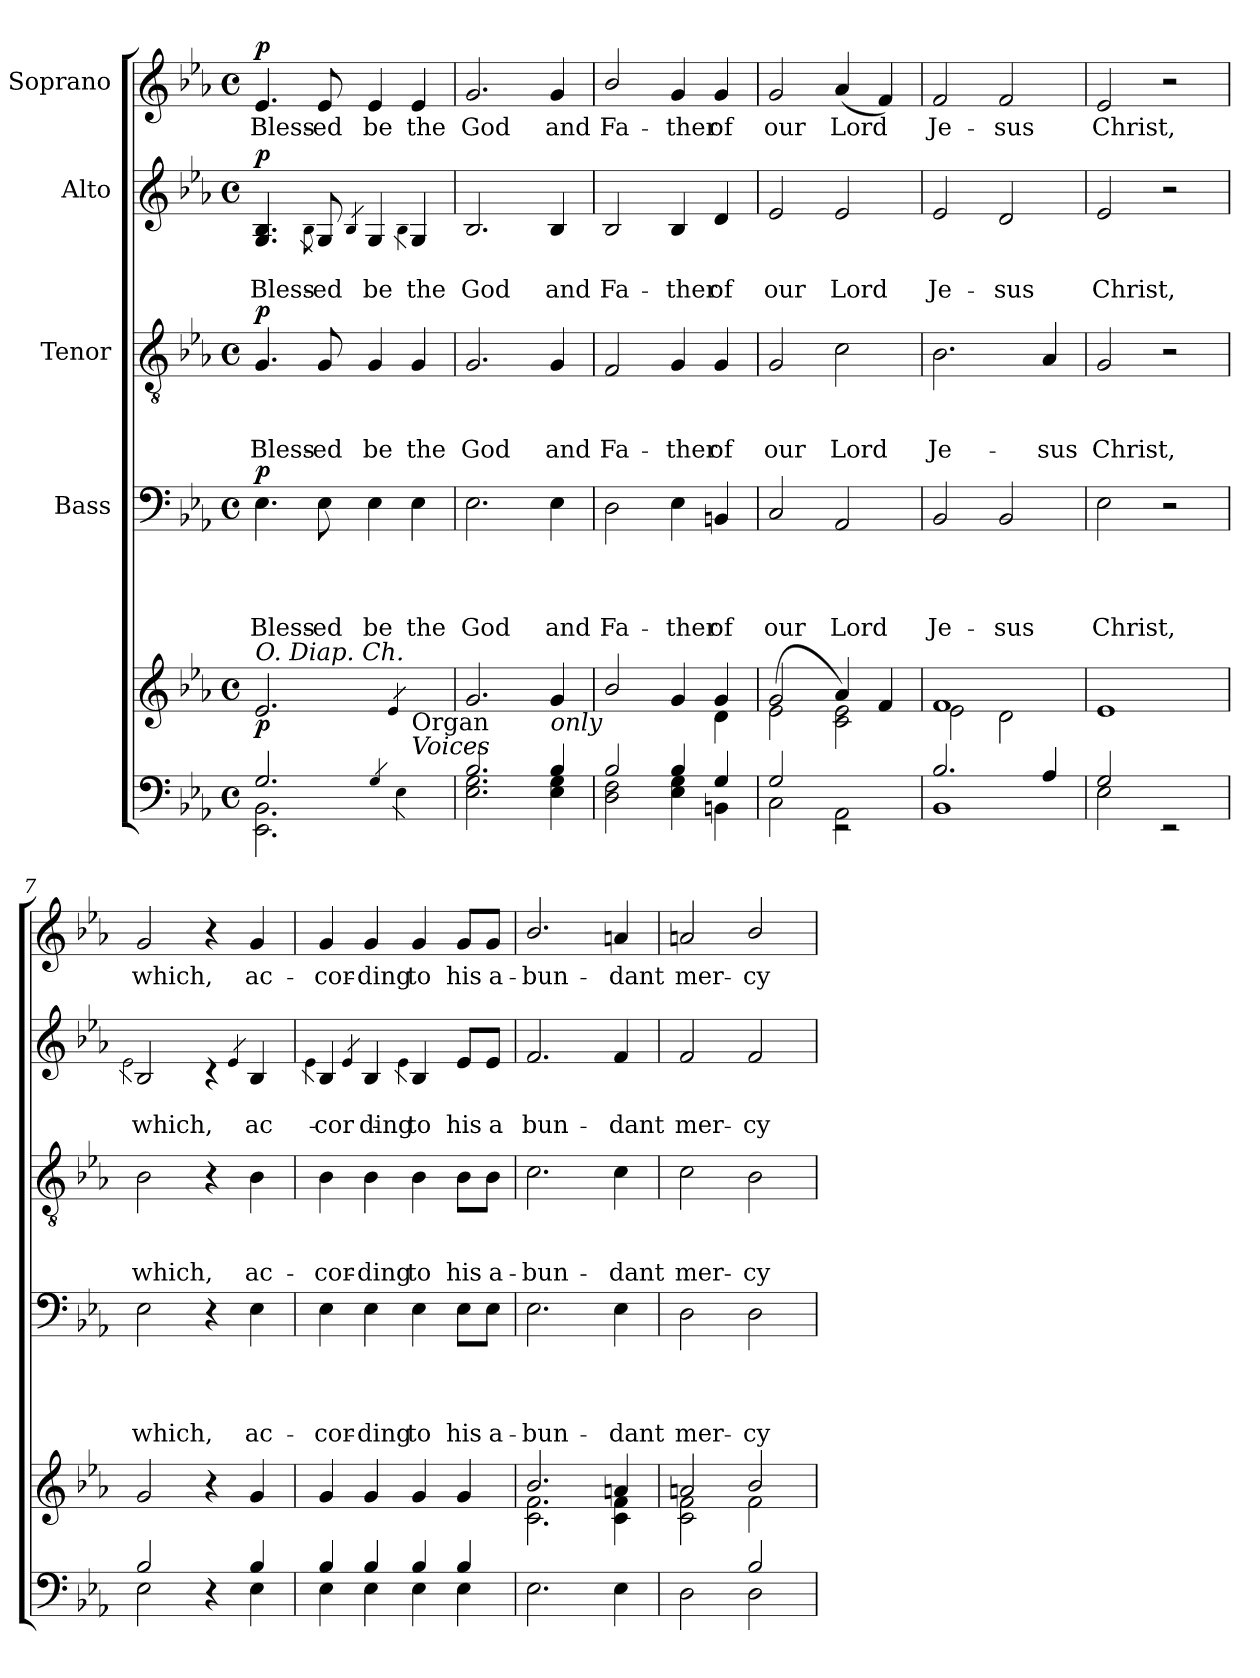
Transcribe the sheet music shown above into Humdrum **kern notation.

**kern	**kern	**dynam	**kern	**text	**text	**text	**text	**dynam	**kern	**text	**text	**text	**dynam	**kern	**text	**text	**dynam	**kern	**text	**dynam
*part5	*part5	*part5	*part4	*part4	*part4	*part4	*part4	*part4	*part3	*part3	*part3	*part3	*part3	*part2	*part2	*part2	*part2	*part1	*part1	*part1
*staff6	*staff5	*staff5/6	*staff4	*staff4	*staff4	*staff4	*staff4	*staff4	*staff3	*staff3	*staff3	*staff3	*staff3	*staff2	*staff2	*staff2	*staff2	*staff1	*staff1	*staff1
*	*	*	*I"Bass	*	*	*	*	*	*I"Tenor	*	*	*	*	*I"Alto	*	*	*	*I"Soprano	*	*
*clefF4	*clefG2	*	*clefF4	*	*	*	*	*	*clefGv2	*	*	*	*	*clefG2	*	*	*	*clefG2	*	*
*k[b-e-a-]	*k[b-e-a-]	*	*k[b-e-a-]	*	*	*	*	*	*k[b-e-a-]	*	*	*	*	*k[b-e-a-]	*	*	*	*k[b-e-a-]	*	*
*E-:	*E-:	*	*E-:	*	*	*	*	*	*E-:	*	*	*	*	*E-:	*	*	*	*E-:	*	*
*M4/4	*M4/4	*	*M4/4	*	*	*	*	*	*M4/4	*	*	*	*	*M4/4	*	*	*	*M4/4	*	*
*met(c)	*met(c)	*	*met(c)	*	*	*	*	*	*met(c)	*	*	*	*	*met(c)	*	*	*	*met(c)	*	*
=1	=1	=1	=1	=1	=1	=1	=1	=1	=1	=1	=1	=1	=1	=1	=1	=1	=1	=1	=1	=1
*^	*	*	*	*	*	*	*	*	*	*	*	*	*	*	*	*	*	*	*	*
*	*^	*	*	*	*	*	*	*	*	*	*	*	*	*	*	*	*	*	*	*	*
!	!	!	!LO:TX:a:i:t=O. Diap. Ch.	!	!	!	!	!	!	!	!	!	!	!	!	!	!	!	!	!	!	!
!	!	!	!	!LO:DY:b	!	!	!	!	!LO:LY:b	!LO:DY:a	!	!	!	!LO:LY:b	!LO:DY:a	!	!	!LO:LY:b	!LO:DY:a	!	!LO:LY:b	!LO:DY:a
*	*	*	*	*	*	*	*	*	*	*	*	*	*	*	*	*^	*	*	*	*	*	*
2.ryy	2.G/	2.EE-\ 2.BB-\	2.e-/	p	4.E-\	.	.	.	Bless-	p	4.G/	.	.	Bless-	p	4.G/ 4.B-/	4.ryy	.	Bless-	p	4.e-/	Bless-	p
.	.	.	.	.	.	.	.	.	.	.	.	.	.	.	.	.	8qB-\	.	.	.	.	.	.
!	!	!	!	!	!	!	!	!	!LO:LY:b	!	!	!	!	!LO:LY:b	!	!	!	!	!LO:LY:b	!	!	!LO:LY:b	!
.	.	.	.	.	8E-\	.	.	.	-ed	.	8G/	.	.	-ed	.	8G/	8ryy	.	-ed	.	8e-/	-ed	.
.	.	.	.	.	.	.	.	.	.	.	.	.	.	.	.	4qB-/	.	.	.	.	.	.	.
!	!	!	!	!	!	!	!	!	!LO:LY:b	!	!	!	!	!LO:LY:b	!	!	!	!	!LO:LY:b	!	!	!LO:LY:b	!
.	.	.	.	.	4E-\	.	.	.	be	.	4G/	.	.	be	.	4ryy	4G/	.	be	.	4e-/	be	.
4qG/	.	.	.	.	.	.	.	.	.	.	.	.	.	.	.	.	.	.	.	.	.	.	.
4qE-\	.	.	4qe-/	.	.	.	.	.	.	.	.	.	.	.	.	.	4qB-\	.	.	.	.	.	.
!	!	!	!LO:TX:b:t=Organ	!	!	!	!	!	!	!	!	!	!	!	!	!	!	!	!	!	!	!	!
!	!	!	!LO:TX:b:i:t=Voices	!	!	!	!	!	!	!	!	!	!	!	!	!	!	!	!	!	!	!	!
!	!	!	!	!	!	!	!	!	!LO:LY:b	!	!	!	!	!LO:LY:b	!	!	!	!	!LO:LY:b	!	!	!LO:LY:b	!
4ryy	4ryy	4ryy	4ryy	.	4E-\	.	.	.	the	.	4G/	.	.	the	.	4G/	4ryy	.	the	.	4e-/	the	.
=2	=2	=2	=2	=2	=2	=2	=2	=2	=2	=2	=2	=2	=2	=2	=2	=2	=2	=2	=2	=2	=2	=2	=2
!	!	!	!	!	!	!	!	!	!LO:LY:b	!	!	!	!	!LO:LY:b	!	!	!	!	!LO:LY:b	!	!	!LO:LY:b	!
*	*v	*v	*	*	*	*	*	*	*	*	*	*	*	*	*	*v	*v	*	*	*	*	*	*
2.E-\ 2.G\	2.B-/	2.g/	.	2.E-\	.	.	.	God	.	2.G/	.	.	God	.	2.B-/	.	God	.	2.g/	God	.
!	!	!LO:TX:b:i:t=only	!	!	!	!	!	!	!	!	!	!	!	!	!	!	!	!	!	!	!
!	!	!	!	!	!	!	!	!LO:LY:b	!	!	!	!	!LO:LY:b	!	!	!	!LO:LY:b	!	!	!LO:LY:b	!
4E-\ 4G\	4B-/	4g/	.	4E-\	.	.	.	and	.	4G/	.	.	and	.	4B-/	.	and	.	4g/	and	.
=3	=3	=3	=3	=3	=3	=3	=3	=3	=3	=3	=3	=3	=3	=3	=3	=3	=3	=3	=3	=3	=3
*	*	*^	*	*	*	*	*	*	*	*	*	*	*	*	*	*	*	*	*	*	*
!	!	!	!	!	!	!	!	!	!LO:LY:b	!	!	!	!	!LO:LY:b	!	!	!	!LO:LY:b	!	!	!LO:LY:b	!
2D\ 2F\	2B-/	2b-/	2.ryy	.	2D\	.	.	.	Fa-	.	2F/	.	.	Fa-	.	2B-/	.	Fa-	.	2b-/	Fa-	.
!	!	!	!	!	!	!	!	!	!LO:LY:b	!	!	!	!	!LO:LY:b	!	!	!	!LO:LY:b	!	!	!LO:LY:b	!
4E-\ 4G\	4B-/	4g/	.	.	4E-\	.	.	.	-ther	.	4G/	.	.	-ther	.	4B-/	.	-ther	.	4g/	-ther	.
!	!	!	!	!	!	!	!	!	!LO:LY:b	!	!	!	!	!LO:LY:b	!	!	!	!LO:LY:b	!	!	!LO:LY:b	!
4BBn\	4G/	4g/	4d\	.	4BBn/	.	.	.	of	.	4G/	.	.	of	.	4d/	.	of	.	4g/	of	.
=4	=4	=4	=4	=4	=4	=4	=4	=4	=4	=4	=4	=4	=4	=4	=4	=4	=4	=4	=4	=4	=4	=4
!	!	!	!	!	!	!	!	!	!LO:LY:b	!	!	!	!	!LO:LY:b	!	!	!	!LO:LY:b	!	!	!LO:LY:b	!
2C\	2G/	(<2e-\	2g/	.	2C/	.	.	.	our	.	2G/	.	.	our	.	2e-/	.	our	.	2g/	our	.
!	!	!	!	!	!	!	!	!	!LO:LY:b	!	!	!	!	!LO:LY:b	!	!	!	!LO:LY:b	!	!	!LO:LY:b	!
2AA-\	2rEE	2c\ 2e-\)	4a-/	.	2AA-/	.	.	.	Lord	.	2c\	.	.	Lord	.	2e-/	.	Lord	.	(<4a-/	Lord	.
.	.	.	4f/	.	.	.	.	.	.	.	.	.	.	.	.	.	.	.	.	4f/)	.	.
=5	=5	=5	=5	=5	=5	=5	=5	=5	=5	=5	=5	=5	=5	=5	=5	=5	=5	=5	=5	=5	=5	=5
!	!	!	!	!	!	!	!	!	!LO:LY:b	!	!	!	!	!LO:LY:b	!	!	!	!LO:LY:b	!	!	!LO:LY:b	!
1BB-	2.B-/	1f	2e-\	.	2BB-/	.	.	.	Je-	.	2.B-\	.	.	Je-	.	2e-/	.	Je-	.	2f/	Je-	.
!	!	!	!	!	!	!	!	!	!LO:LY:b	!	!	!	!	!	!	!	!	!LO:LY:b	!	!	!LO:LY:b	!
.	.	.	2d\	.	2BB-/	.	.	.	-sus	.	.	.	.	.	.	2d/	.	-sus	.	2f/	-sus	.
!	!	!	!	!	!	!	!	!	!	!	!	!	!	!LO:LY:b	!	!	!	!	!	!	!	!
.	4A-/	.	.	.	.	.	.	.	.	.	4A-/	.	.	-sus	.	.	.	.	.	.	.	.
*	*	*v	*v	*	*	*	*	*	*	*	*	*	*	*	*	*	*	*	*	*	*	*
=6	=6	=6	=6	=6	=6	=6	=6	=6	=6	=6	=6	=6	=6	=6	=6	=6	=6	=6	=6	=6	=6
!	!	!	!	!	!	!	!	!LO:LY:b	!	!	!	!	!LO:LY:b	!	!	!	!LO:LY:b	!	!	!LO:LY:b	!
2E-\	2G/	1e-	.	2E-\	.	.	.	Christ,	.	2G/	.	.	Christ,	.	2e-/	.	Christ,	.	2e-/	Christ,	.
2ryy	2rEE	.	.	2r	.	.	.	.	.	2r	.	.	.	.	2r	.	.	.	2r	.	.
=7	=7	=7	=7	=7	=7	=7	=7	=7	=7	=7	=7	=7	=7	=7	=7	=7	=7	=7	=7	=7	=7
*	*	*	*	*	*	*	*	*	*	*	*	*	*	*	*^	*	*	*	*	*	*
.	.	.	.	.	.	.	.	.	.	.	.	.	.	.	.	2qe-\	.	.	.	.	.	.
!	!	!	!	!	!	!	!	!LO:LY:b	!	!	!	!	!LO:LY:b	!	!	!	!	!LO:LY:b	!	!	!LO:LY:b	!
*	*	*	*	*	*	*	*	*	*	*	*	*	*	*	*	*^	*	*	*	*	*	*
2E-\	2B-/	2g/	.	2E-\	.	.	.	which,	.	2B-\	.	.	which,	.	2B-/	2ryy	2.ryy	.	which,	.	2g/	which,	.
4rC	4ryy	4ra	.	4r	.	.	.	.	.	4r	.	.	.	.	2ryy	4rc	.	.	.	.	4r	.	.
.	.	.	.	.	.	.	.	.	.	.	.	.	.	.	.	.	4qe-/	.	.	.	.	.	.
!	!	!	!	!	!	!	!	!LO:LY:b	!	!	!	!	!LO:LY:b	!	!	!	!	!	!LO:LY:b	!	!	!LO:LY:b	!
4E-\	4B-/	4g/	.	4E-\	.	.	.	ac-	.	4B-\	.	.	ac-	.	.	4B-/	4ryy	.	ac-	.	4g/	ac-	.
*	*	*	*	*	*	*	*	*	*	*	*	*	*	*	*	*v	*v	*	*	*	*	*	*
!!LO:LB:g=z
=8	=8	=8	=8	=8	=8	=8	=8	=8	=8	=8	=8	=8	=8	=8	=8	=8	=8	=8	=8	=8	=8	=8
.	.	.	.	.	.	.	.	.	.	.	.	.	.	.	.	4qe-\	.	.	.	.	.	.
!	!	!	!	!	!	!	!	!LO:LY:b	!	!	!	!	!LO:LY:b	!	!	!	!	!LO:LY:b	!	!	!LO:LY:b	!
4B-/	4E-\	4g/	.	4E-\	.	.	.	-cor-	.	4B-\	.	.	-cor-	.	4B-/	4ryy	.	-cor-	.	4g/	-cor-	.
.	.	.	.	.	.	.	.	.	.	.	.	.	.	.	4qe-/	.	.	.	.	.	.	.
!	!	!	!	!	!	!	!	!LO:LY:b	!	!	!	!	!LO:LY:b	!	!	!	!	!LO:LY:b	!	!	!LO:LY:b	!
4B-/	4E-\	4g/	.	4E-\	.	.	.	-ding	.	4B-\	.	.	-ding	.	4ryy	4B-/	.	ding	.	4g/	-ding	.
.	.	.	.	.	.	.	.	.	.	.	.	.	.	.	.	4qe-\	.	.	.	.	.	.
!	!	!	!	!	!	!	!	!LO:LY:b	!	!	!	!	!LO:LY:b	!	!	!	!	!LO:LY:b	!	!	!LO:LY:b	!
4B-/	4E-\	4g/	.	4E-\	.	.	.	to	.	4B-\	.	.	to	.	4B-/	4ryy	.	-to	.	4g/	to	.
!	!	!	!	!	!	!	!	!LO:LY:b	!	!	!	!	!LO:LY:b	!	!	!	!	!LO:LY:b	!	!	!LO:LY:b	!
4B-/	4E-\	4g/	.	8E-\L	.	.	.	his	.	8B-\L	.	.	his	.	4ryy	8e-/L	.	his	.	8g/L	his	.
!	!	!	!	!	!	!	!	!LO:LY:b	!	!	!	!	!LO:LY:b	!	!	!	!	!LO:LY:b	!	!	!LO:LY:b	!
.	.	.	.	8E-\J	.	.	.	a-	.	8B-\J	.	.	a-	.	.	8e-/J	.	a-	.	8g/J	a-	.
*v	*v	*	*	*	*	*	*	*	*	*	*	*	*	*	*	*	*	*	*	*	*	*
=9	=9	=9	=9	=9	=9	=9	=9	=9	=9	=9	=9	=9	=9	=9	=9	=9	=9	=9	=9	=9	=9
*	*^	*	*	*	*	*	*	*	*	*	*	*	*	*	*	*	*	*	*	*	*
!	!	!	!	!	!	!	!	!LO:LY:b	!	!	!	!	!LO:LY:b	!	!	!	!	!LO:LY:b	!	!	!LO:LY:b	!
*	*	*	*	*	*	*	*	*	*	*	*	*	*	*	*v	*v	*	*	*	*	*	*
2.E-\	2.c\ 2.f\	2.b-/	.	2.E-\	.	.	.	-bun-	.	2.c\	.	.	-bun-	.	2.f/	.	-bun-	.	2.b-/	-bun-	.
!	!	!	!	!	!	!	!	!LO:LY:b	!	!	!	!	!LO:LY:b	!	!	!	!LO:LY:b	!	!	!LO:LY:b	!
4E-\	4c\ 4f\	4an/	.	4E-\	.	.	.	-dant	.	4c\	.	.	-dant	.	4f/	.	-dant	.	4an/	-dant	.
=10	=10	=10	=10	=10	=10	=10	=10	=10	=10	=10	=10	=10	=10	=10	=10	=10	=10	=10	=10	=10	=10
*^	*	*	*	*	*	*	*	*	*	*	*	*	*	*	*	*	*	*	*	*	*
!	!	!	!	!	!	!	!	!	!LO:LY:b	!	!	!	!	!LO:LY:b	!	!	!	!LO:LY:b	!	!	!LO:LY:b	!
2D\	2ryy	2c\ 2f\	2a/	.	2D\	.	.	.	mer-	.	2c\	.	.	mer-	.	2f/	.	mer-	.	2an/	mer-	.
!	!	!	!	!	!	!	!	!	!LO:LY:b	!	!	!	!	!LO:LY:b	!	!	!	!LO:LY:b	!	!	!LO:LY:b	!
2D\	2B-/	2f\	2b-/	.	2D\	.	.	.	-cy	.	2B-\	.	.	-cy	.	2f/	.	-cy	.	2b-/	-cy	.
*v	*v	*	*	*	*	*	*	*	*	*	*	*	*	*	*	*	*	*	*	*	*	*
*	*v	*v	*	*	*	*	*	*	*	*	*	*	*	*	*	*	*	*	*	*	*
=	=	=	=	=	=	=	=	=	=	=	=	=	=	=	=	=	=	=	=	=
*-	*-	*-	*-	*-	*-	*-	*-	*-	*-	*-	*-	*-	*-	*-	*-	*-	*-	*-	*-	*-
